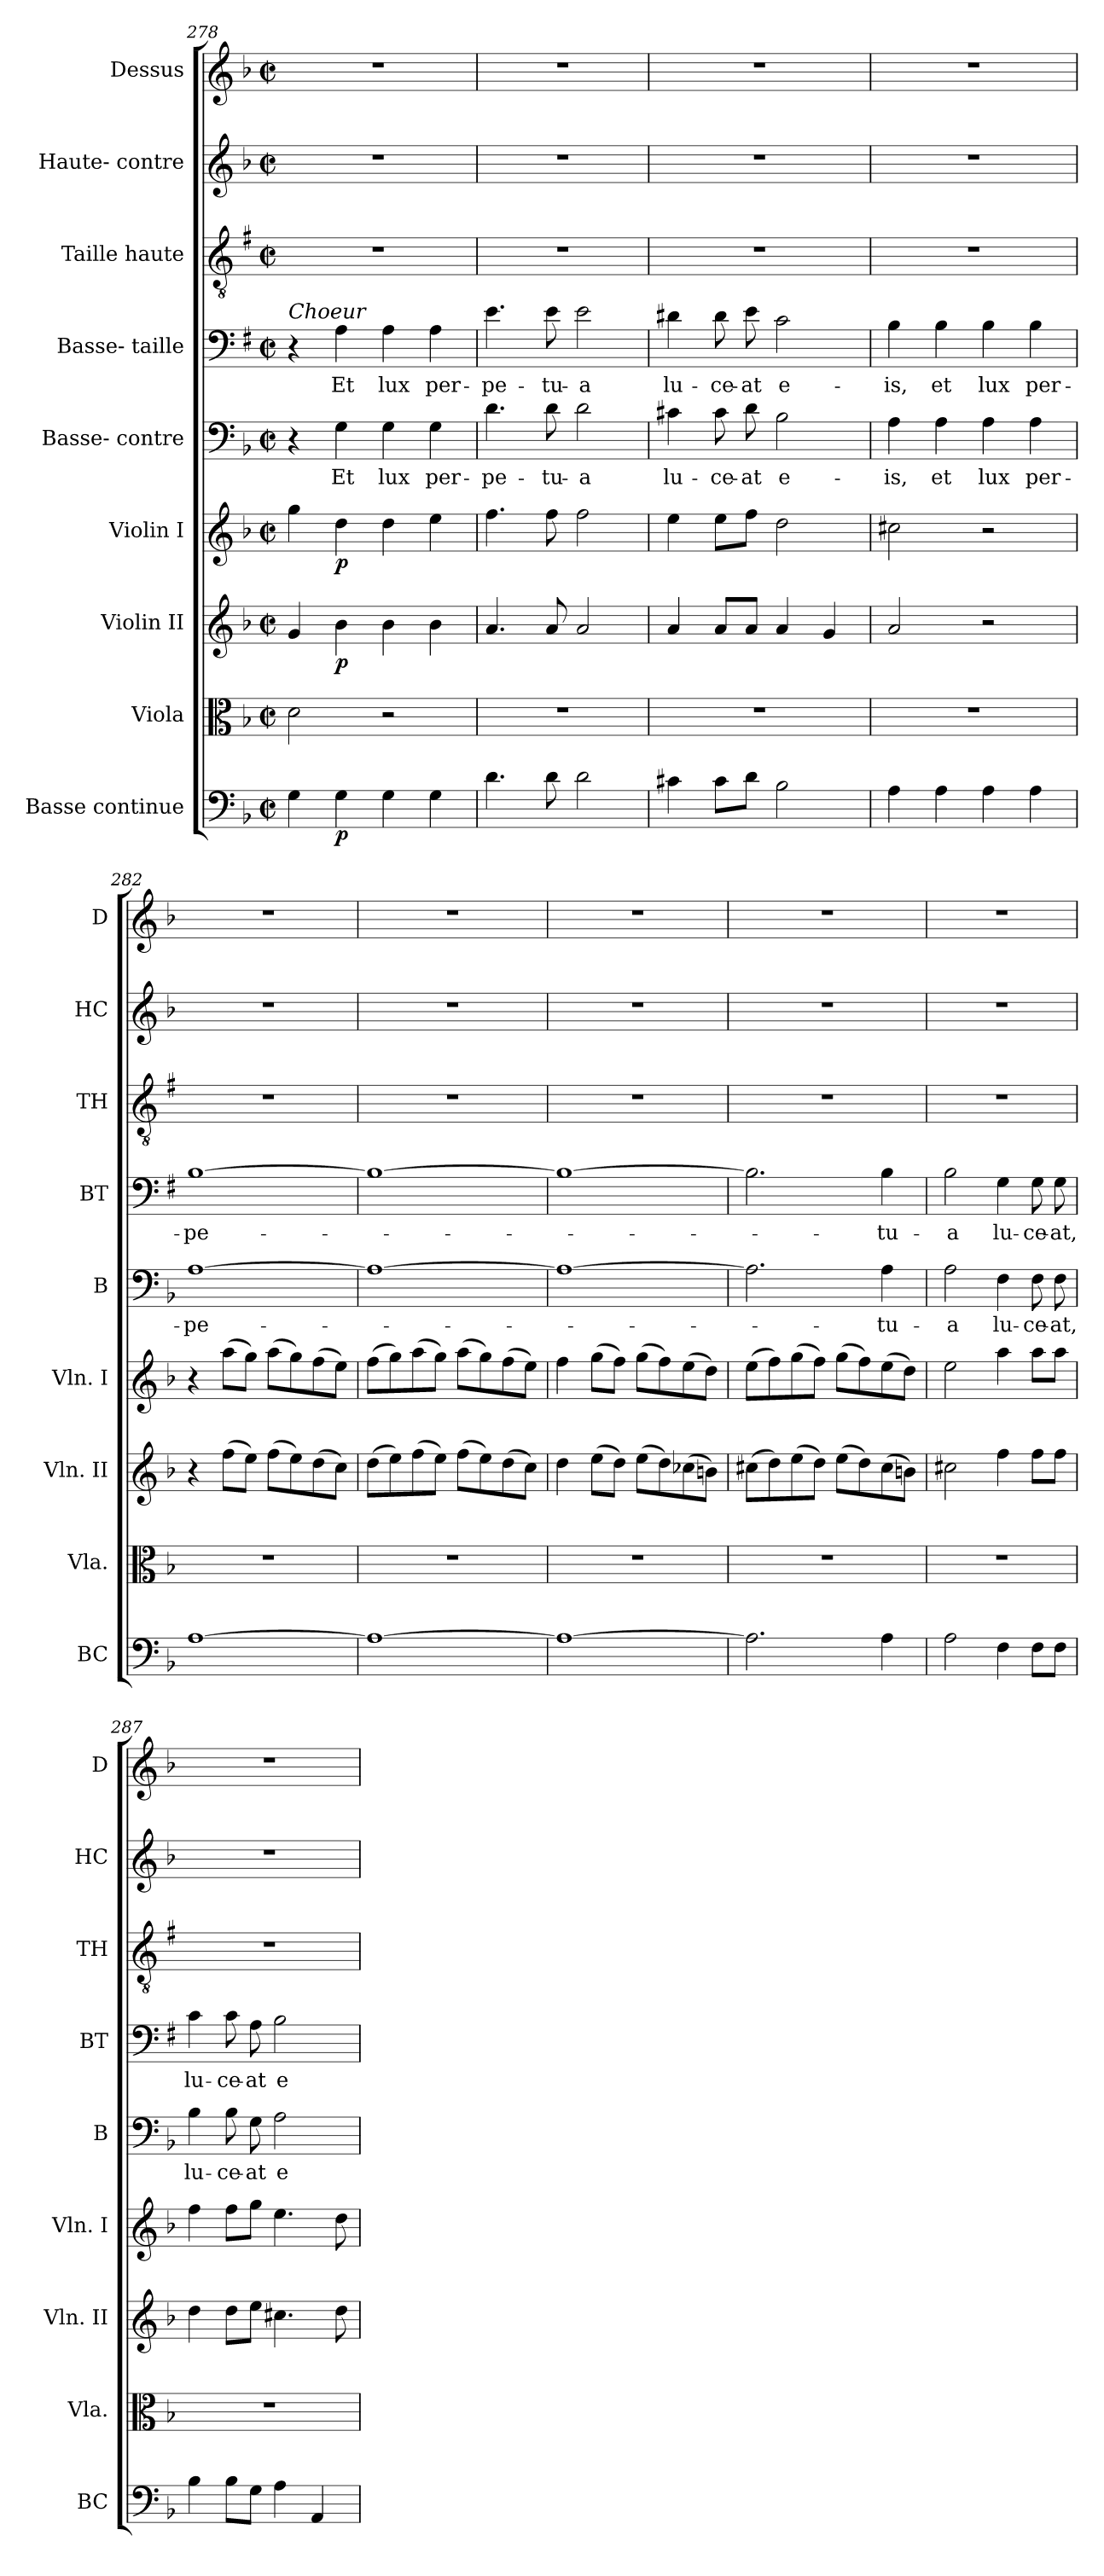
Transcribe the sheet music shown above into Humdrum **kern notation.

**kern	**dynam	**kern	**kern	**dynam	**kern	**dynam	**kern	**text	**kern	**text	**kern	**kern	**kern
*part9	*part9	*part8	*part7	*part7	*part6	*part6	*part5	*part5	*part4	*part4	*part3	*part2	*part1
*staff9	*staff9	*staff8	*staff7	*staff7	*staff6	*staff6	*staff5	*staff5	*staff4	*staff4	*staff3	*staff2	*staff1
*I"Basse  continue	*	*I"Viola	*I"Violin II	*	*I"Violin I	*	*I"Basse- contre	*	*I"Basse- taille	*	*I"Taille haute	*I"Haute- contre	*I"Dessus
*I'BC	*	*I'Vla.	*I'Vln. II	*	*I'Vln. I	*	*I'B	*	*I'BT	*	*I'TH	*I'HC	*I'D
*clefF4	*	*clefC3	*clefG2	*	*clefG2	*	*clefF4	*	*clefF4	*	*clefGv2	*clefG2	*clefG2
*	*	*	*	*	*	*	*	*	*ITrd1c2	*	*ITrd1c2	*	*
*k[b-]	*	*k[b-]	*k[b-]	*	*k[b-]	*	*k[b-]	*	*k[b-]	*	*k[b-]	*k[b-]	*k[b-]
*F:	*	*F:	*F:	*	*F:	*	*F:	*	*F:	*	*F:	*F:	*F:
*M2/2	*	*M2/2	*M2/2	*	*M2/2	*	*M2/2	*	*M2/2	*	*M2/2	*M2/2	*M2/2
*met(c|)	*	*met(c|)	*met(c|)	*	*met(c|)	*	*met(c|)	*	*met(c|)	*	*met(c|)	*met(c|)	*met(c|)
=278	=278	=278	=278	=278	=278	=278	=278	=278	=278	=278	=278	=278	=278
!	!	!	!	!	!	!	!	!	!LO:TX:a:i:t=Choeur	!	!	!	!
4G\	.	2d\	4g/	.	4gg\	.	4r	.	4r	.	1r	1r	1r
!	!LO:DY:b	!	!	!LO:DY:b	!	!LO:DY:b	!	!LO:LY:b	!	!LO:LY:b	!	!	!
4G\	p	.	4b-\	p	4dd\	p	4G\	Et	4G\	Et	.	.	.
!	!	!	!	!	!	!	!	!LO:LY:b	!	!LO:LY:b	!	!	!
4G\	.	2r	4b-\	.	4dd\	.	4G\	lux	4G\	lux	.	.	.
!	!	!	!	!	!	!	!	!LO:LY:b	!	!LO:LY:b	!	!	!
4G\	.	.	4b-\	.	4ee\	.	4G\	per-	4G\	per-	.	.	.
=279	=279	=279	=279	=279	=279	=279	=279	=279	=279	=279	=279	=279	=279
!	!	!	!	!	!	!	!	!LO:LY:b	!	!LO:LY:b	!	!	!
4.d\	.	1r	4.a>/	.	4.ff\	.	4.d\	-pe-	4.d\	-pe-	1r	1r	1r
!	!	!	!	!	!	!	!	!LO:LY:b	!	!LO:LY:b	!	!	!
8d\	.	.	8a/	.	8ff\	.	8d\	-tu-	8d\	-tu-	.	.	.
!	!	!	!	!	!	!	!	!LO:LY:b	!	!LO:LY:b	!	!	!
2d\	.	.	2a/	.	2ff\	.	2d\	-a	2d\	-a	.	.	.
=280	=280	=280	=280	=280	=280	=280	=280	=280	=280	=280	=280	=280	=280
!	!	!	!	!	!	!	!	!LO:LY:b	!	!LO:LY:b	!	!	!
4c#X\	.	1r	4a/	.	4ee\	.	4c#X\	lu-	4c#X\	lu-	1r	1r	1r
!	!	!	!	!	!	!	!	!LO:LY:b	!	!LO:LY:b	!	!	!
8c#\L	.	.	8a/L	.	8ee\L	.	8c#\	-ce-	8c#\	-ce-	.	.	.
!	!	!	!	!	!	!	!	!LO:LY:b	!	!LO:LY:b	!	!	!
8d\J	.	.	8a/J	.	8ff\J	.	8d\	-at	8d\	-at	.	.	.
!	!	!	!	!	!	!	!	!LO:LY:b	!	!LO:LY:b	!	!	!
2B->\	.	.	4a/	.	2dd\	.	2B->\	e-	2B->\	e-	.	.	.
.	.	.	4g>/	.	.	.	.	.	.	.	.	.	.
=281	=281	=281	=281	=281	=281	=281	=281	=281	=281	=281	=281	=281	=281
!	!	!	!	!	!	!	!	!LO:LY:b	!	!LO:LY:b	!	!	!
4A\	.	1r	2a/	.	2cc#X\	.	4A\	-is,	4A\	-is,	1r	1r	1r
!	!	!	!	!	!	!	!	!LO:LY:b	!	!LO:LY:b	!	!	!
4A\	.	.	.	.	.	.	4A\	et	4A\	et	.	.	.
!	!	!	!	!	!	!	!	!LO:LY:b	!	!LO:LY:b	!	!	!
4A\	.	.	2r	.	2r	.	4A\	lux	4A\	lux	.	.	.
!	!	!	!	!	!	!	!	!LO:LY:b	!	!LO:LY:b	!	!	!
4A\	.	.	.	.	.	.	4A\	per-	4A\	per-	.	.	.
!!LO:PB:g=z
=282	=282	=282	=282	=282	=282	=282	=282	=282	=282	=282	=282	=282	=282
!	!	!	!	!	!	!	!	!LO:LY:b	!	!LO:LY:b	!	!	!
[1A	.	1r	4r	.	4r	.	[1A	-pe-	[1A	-pe-	1r	1r	1r
.	.	.	(>8ff\L	.	(>8aa\L	.	.	.	.	.	.	.	.
.	.	.	8ee\J)	.	8gg\J)	.	.	.	.	.	.	.	.
.	.	.	(>8ff\L	.	(>8aa\L	.	.	.	.	.	.	.	.
.	.	.	8ee\)	.	8gg\)	.	.	.	.	.	.	.	.
.	.	.	(>8dd\	.	(>8ff\	.	.	.	.	.	.	.	.
.	.	.	8cc\J)	.	8ee\J)	.	.	.	.	.	.	.	.
=283	=283	=283	=283	=283	=283	=283	=283	=283	=283	=283	=283	=283	=283
1A_	.	1r	(>8dd\L	.	(>8ff\L	.	1A_	.	1A_	.	1r	1r	1r
.	.	.	8ee\)	.	8gg\)	.	.	.	.	.	.	.	.
.	.	.	(>8ff\	.	(>8aa\	.	.	.	.	.	.	.	.
.	.	.	8ee\J)	.	8gg\J)	.	.	.	.	.	.	.	.
.	.	.	(>8ff\L	.	(>8aa\L	.	.	.	.	.	.	.	.
.	.	.	8ee\)	.	8gg\)	.	.	.	.	.	.	.	.
.	.	.	(>8dd\	.	(>8ff\	.	.	.	.	.	.	.	.
.	.	.	8cc\J)	.	8ee\J)	.	.	.	.	.	.	.	.
=284	=284	=284	=284	=284	=284	=284	=284	=284	=284	=284	=284	=284	=284
1A_	.	1r	4dd\	.	4ff\	.	1A_	.	1A_	.	1r	1r	1r
.	.	.	(>8ee\L	.	(>8gg\L	.	.	.	.	.	.	.	.
.	.	.	8dd\J)	.	8ff\J)	.	.	.	.	.	.	.	.
.	.	.	(>8ee\L	.	(>8gg\L	.	.	.	.	.	.	.	.
.	.	.	8dd\)	.	8ff\)	.	.	.	.	.	.	.	.
.	.	.	(>8cc-X\	.	(>8ee\	.	.	.	.	.	.	.	.
.	.	.	8bn\J)	.	8dd\J)	.	.	.	.	.	.	.	.
=285	=285	=285	=285	=285	=285	=285	=285	=285	=285	=285	=285	=285	=285
2.A\]	.	1r	(>8cc#X\L	.	(>8ee\L	.	2.A\]	.	2.A\]	.	1r	1r	1r
.	.	.	8dd\)	.	8ff\)	.	.	.	.	.	.	.	.
.	.	.	(>8ee\	.	(>8gg\	.	.	.	.	.	.	.	.
.	.	.	8dd\J)	.	8ff\J)	.	.	.	.	.	.	.	.
.	.	.	(>8ee\L	.	(>8gg\L	.	.	.	.	.	.	.	.
.	.	.	8dd\)	.	8ff\)	.	.	.	.	.	.	.	.
!	!	!	!	!	!	!	!	!LO:LY:b	!	!LO:LY:b	!	!	!
4A\	.	.	(>8cc#\	.	(>8ee\	.	4A\	-tu-	4A\	-tu-	.	.	.
.	.	.	8bn\J)	.	8dd\J)	.	.	.	.	.	.	.	.
=286	=286	=286	=286	=286	=286	=286	=286	=286	=286	=286	=286	=286	=286
!	!	!	!	!	!	!	!	!LO:LY:b	!	!LO:LY:b	!	!	!
2A\	.	1r	2cc#X\	.	2ee\	.	2A\	-a	2A\	-a	1r	1r	1r
!	!	!	!	!	!	!	!	!LO:LY:b	!	!LO:LY:b	!	!	!
4F\	.	.	4ff\	.	4aa\	.	4F\	lu-	4F\	lu-	.	.	.
!	!	!	!	!	!	!	!	!LO:LY:b	!	!LO:LY:b	!	!	!
8F\L	.	.	8ff\L	.	8aa\L	.	8F\	-ce-	8F\	-ce-	.	.	.
!	!	!	!	!	!	!	!	!LO:LY:b	!	!LO:LY:b	!	!	!
8F\J	.	.	8ff\J	.	8aa\J	.	8F\	-at,	8F\	-at,	.	.	.
=287	=287	=287	=287	=287	=287	=287	=287	=287	=287	=287	=287	=287	=287
!	!	!	!	!	!	!	!	!LO:LY:b	!	!LO:LY:b	!	!	!
4B-\	.	1r	4dd\	.	4ff\	.	4B-\	lu-	4B-\	lu-	1r	1r	1r
!	!	!	!	!	!	!	!	!LO:LY:b	!	!LO:LY:b	!	!	!
8B-\L	.	.	8dd\L	.	8ff\L	.	8B-\	-ce-	8B-\	-ce-	.	.	.
!	!	!	!	!	!	!	!	!LO:LY:b	!	!LO:LY:b	!	!	!
8G\J	.	.	8ee\J	.	8gg\J	.	8G\	-at	8G\	-at	.	.	.
!	!	!	!	!	!	!	!	!LO:LY:b	!	!LO:LY:b	!	!	!
4A\	.	.	4.cc#X>\	.	4.ee>\	.	2A\	e-	2A\	e-	.	.	.
4AA/	.	.	.	.	.	.	.	.	.	.	.	.	.
.	.	.	8dd\	.	8dd\	.	.	.	.	.	.	.	.
=	=	=	=	=	=	=	=	=	=	=	=	=	=
*-	*-	*-	*-	*-	*-	*-	*-	*-	*-	*-	*-	*-	*-
